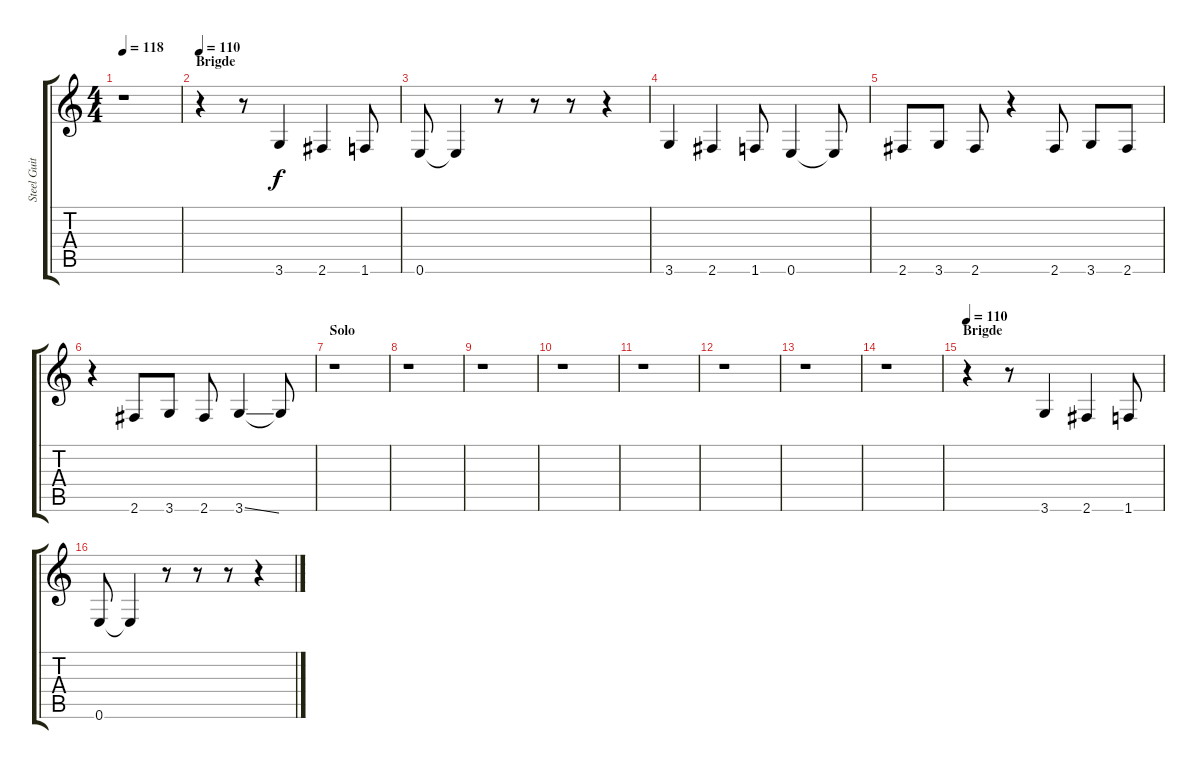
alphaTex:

\track ("Steel Guitar" "Steel Guit") {instrument acousticguitarsteel}
\staff {score tabs}
\tuning (E4 B3 G3 D3 A2 E2) {hide}
\ts (4 4)
\tempo 118
\clef g2
\ks c
r.1{dy f} |
\section ("" "Brigde")
\tempo 110
r.4 r.8 3.6.4 2.6.4 1.6.8 |
0.6.8 0.6{t}.4 r.8 r.8 r.8 r.4 |
3.6.4 2.6.4 1.6.8 0.6.4 0.6{t}.8 |
2.6.8 3.6.8 2.6.8 r.4 2.6.8 3.6.8 2.6.8 |
r.4 2.6.8 3.6.8 2.6.8 3.6{ss}.4 3.6{t}.8 |
\section ("" "Solo ")
r.1 |
r.1 |
r.1 |
r.1 |
r.1 |
r.1 |
r.1 |
r.1 |
\section ("" "Brigde")
\tempo 110
r.4 r.8 3.6.4 2.6.4 1.6.8 |
0.6.8 0.6{t}.4 r.8 r.8 r.8 r.4
